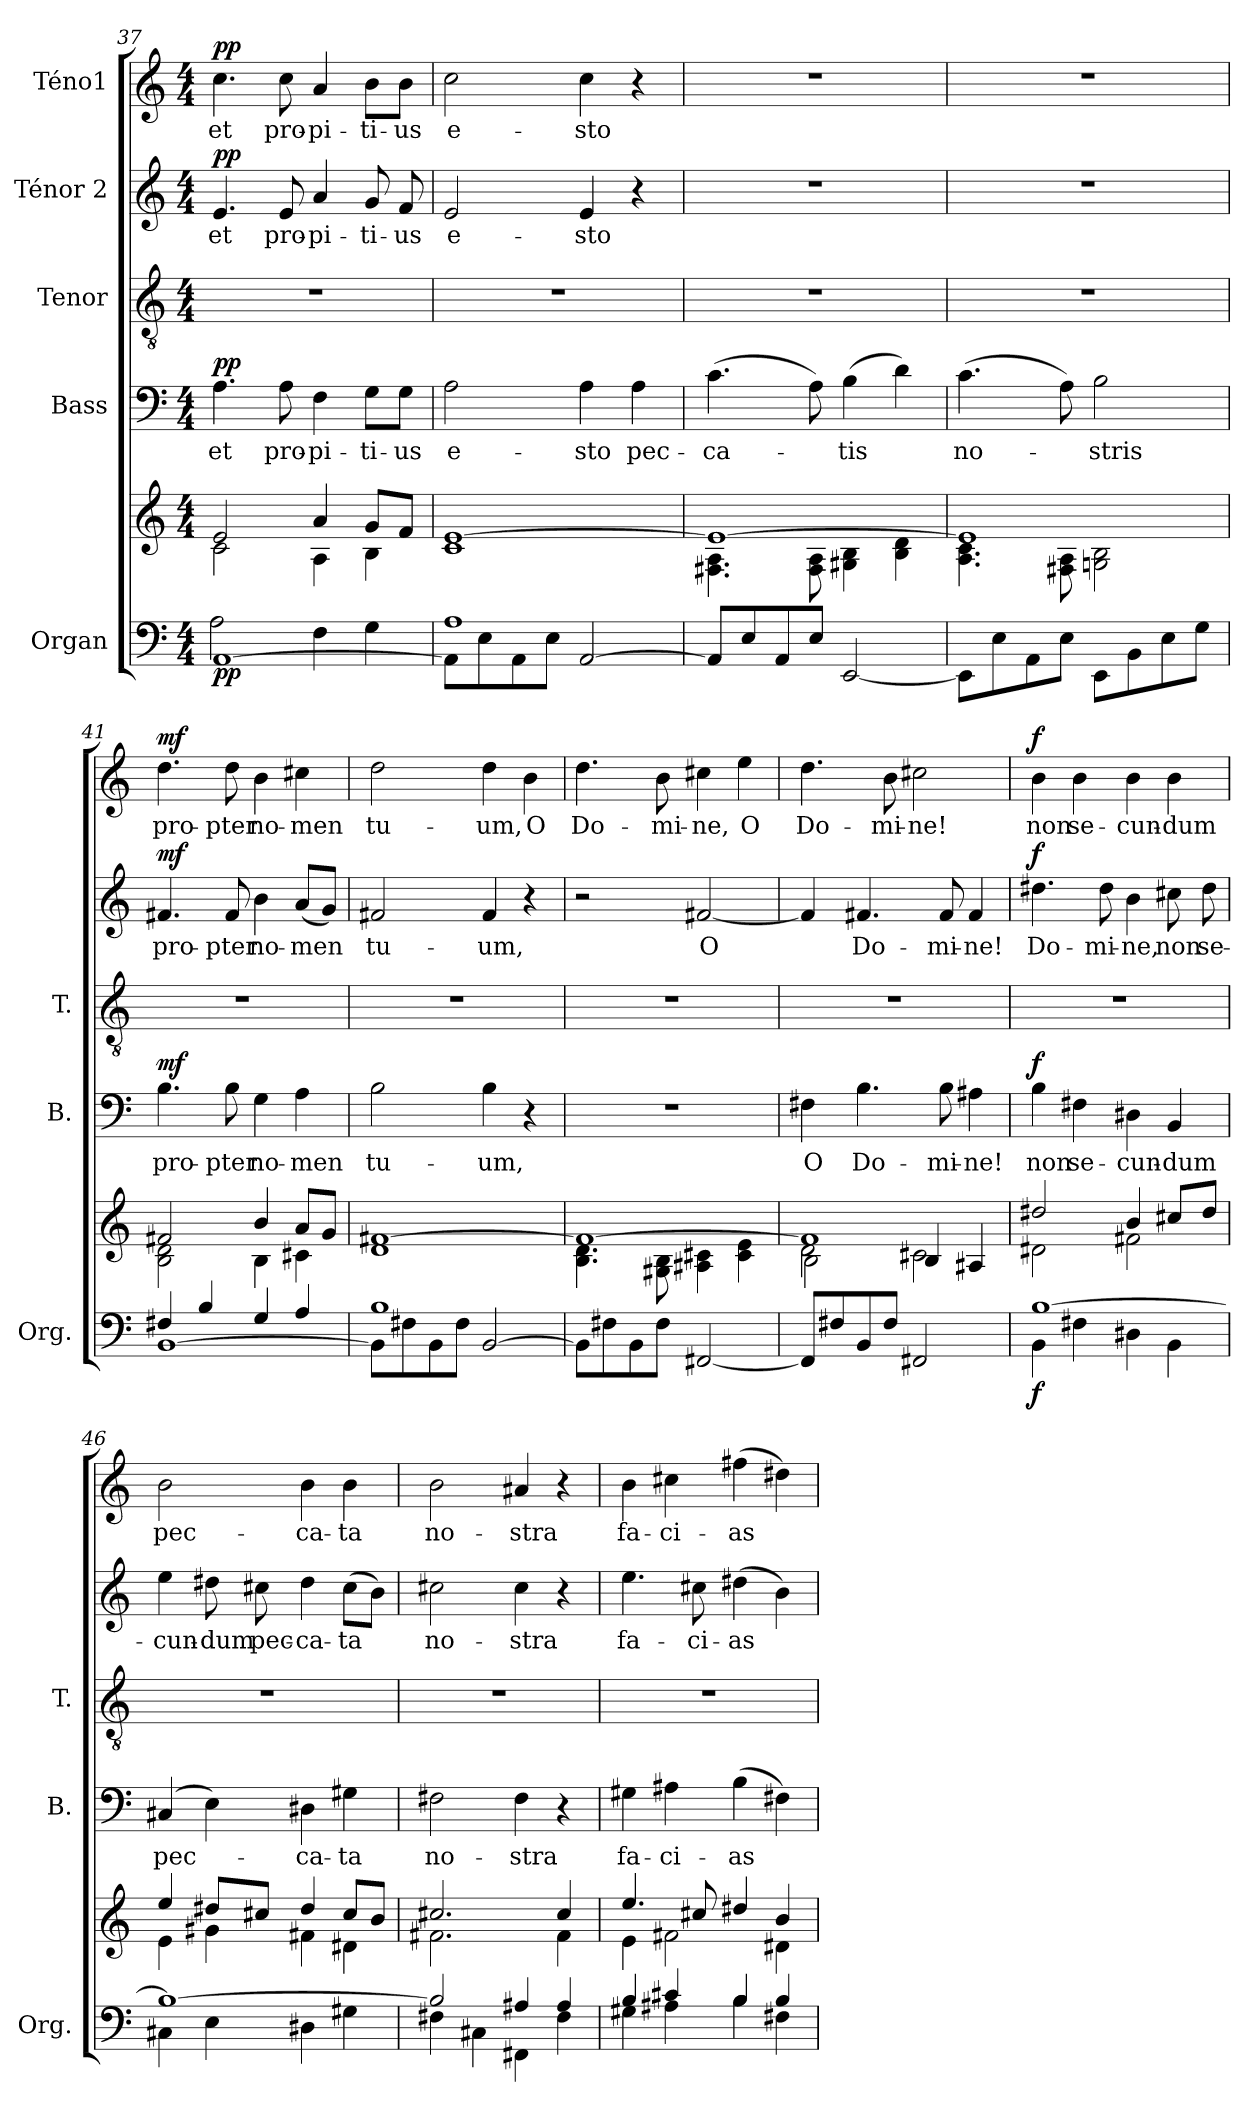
**kern	**kern	**dynam	**kern	**text	**dynam	**kern	**kern	**text	**dynam	**kern	**text	**dynam
*part5	*part5	*part5	*part4	*part4	*part4	*part3	*part2	*part2	*part2	*part1	*part1	*part1
*staff6	*staff5	*staff5/6	*staff4	*staff4	*staff4	*staff3	*staff2	*staff2	*staff2	*staff1	*staff1	*staff1
*I"Organ	*	*	*I"Bass	*	*	*I"Tenor	*I"Ténor 2	*	*	*I"Téno1	*	*
*I'Org.	*	*	*I'B.	*	*	*I'T.	*	*	*	*	*	*
*clefF4	*clefG2	*	*clefF4	*	*	*clefGv2	*clefG2	*	*	*clefG2	*	*
*k[]	*k[]	*	*k[]	*	*	*k[]	*k[]	*	*	*k[]	*	*
*M4/4	*M4/4	*	*M4/4	*	*	*M4/4	*M4/4	*	*	*M4/4	*	*
=37	=37	=37	=37	=37	=37	=37	=37	=37	=37	=37	=37	=37
*^	*^	*	*	*	*	*	*	*	*	*	*	*
!	!	!	!	!LO:DY:b=2	!	!LO:LY:b	!LO:DY:b	!	!	!LO:LY:b	!LO:DY:b	!	!LO:LY:b	!LO:DY:b
[1AA	2A\	2e/	2c\	pp	4.A\	et	pp	1r	4.e/	et	pp	4.cc\	et	pp
!	!	!	!	!	!	!LO:LY:b	!	!	!	!LO:LY:b	!	!	!LO:LY:b	!
.	.	.	.	.	8A\	pro-	.	.	8e/	pro-	.	8cc\	pro-	.
!	!	!	!	!	!	!LO:LY:b	!	!	!	!LO:LY:b	!	!	!LO:LY:b	!
.	4F\	4a/	4A\	.	4F\	-pi-	.	.	4a/	-pi-	.	4a/	-pi-	.
!	!	!	!	!	!	!LO:LY:b	!	!	!	!LO:LY:b	!	!	!LO:LY:b	!
.	4G\	8g/L	4B\	.	8G\L	-ti-	.	.	8g/	-ti-	.	8b\L	-ti-	.
!	!	!	!	!	!	!LO:LY:b	!	!	!	!LO:LY:b	!	!	!LO:LY:b	!
.	.	8f/J	.	.	8G\J	-us	.	.	8f/	-us	.	8b\J	-us	.
=38	=38	=38	=38	=38	=38	=38	=38	=38	=38	=38	=38	=38	=38	=38
!	!	!	!	!	!	!LO:LY:b	!	!	!	!LO:LY:b	!	!	!LO:LY:b	!
8AA\L]	1A	[1e	1c	.	2A\	e-	.	1r	2e/	e-	.	2cc\	e-	.
8E\	.	.	.	.	.	.	.	.	.	.	.	.	.	.
8AA\	.	.	.	.	.	.	.	.	.	.	.	.	.	.
8E\J	.	.	.	.	.	.	.	.	.	.	.	.	.	.
!	!	!	!	!	!	!LO:LY:b	!	!	!	!LO:LY:b	!	!	!LO:LY:b	!
[2AA/	.	.	.	.	4A\	-sto	.	.	4e/	-sto	.	4cc\	-sto	.
!	!	!	!	!	!	!LO:LY:b	!	!	!	!	!	!	!	!
.	.	.	.	.	4A\	pec-	.	.	4r	.	.	4r	.	.
*v	*v	*	*	*	*	*	*	*	*	*	*	*	*	*
!!LO:LB:g=z
=39	=39	=39	=39	=39	=39	=39	=39	=39	=39	=39	=39	=39	=39
!	!	!	!	!	!LO:LY:b	!	!	!	!	!	!	!	!
8AA/L]	1e_	4.F#X\ 4.A\	.	(>4.c\	-ca-	.	1r	1r	.	.	1r	.	.
8E/	.	.	.	.	.	.	.	.	.	.	.	.	.
8AA/	.	.	.	.	.	.	.	.	.	.	.	.	.
8E/J	.	8F#\ 8A\	.	8A\)	.	.	.	.	.	.	.	.	.
!	!	!	!	!	!LO:LY:b	!	!	!	!	!	!	!	!
[2EE/	.	4G#X\ 4B\	.	(>4B\	-tis	.	.	.	.	.	.	.	.
.	.	4B\ 4d\	.	4d\)	.	.	.	.	.	.	.	.	.
=40	=40	=40	=40	=40	=40	=40	=40	=40	=40	=40	=40	=40	=40
!	!	!	!	!	!LO:LY:b	!	!	!	!	!	!	!	!
8EE\L]	1e]	4.A\ 4.c\	.	(>4.c\	no-	.	1r	1r	.	.	1r	.	.
8E\	.	.	.	.	.	.	.	.	.	.	.	.	.
8AA\	.	.	.	.	.	.	.	.	.	.	.	.	.
8E\J	.	8F#X\ 8A\	.	8A\)	.	.	.	.	.	.	.	.	.
!	!	!	!	!	!LO:LY:b	!	!	!	!	!	!	!	!
8EE\L	.	2Gn\ 2B\	.	2B\	-stris	.	.	.	.	.	.	.	.
8BB\	.	.	.	.	.	.	.	.	.	.	.	.	.
8E\	.	.	.	.	.	.	.	.	.	.	.	.	.
8G\J	.	.	.	.	.	.	.	.	.	.	.	.	.
=41	=41	=41	=41	=41	=41	=41	=41	=41	=41	=41	=41	=41	=41
*^	*	*	*	*	*	*	*	*	*	*	*	*	*
!	!	!	!	!	!	!LO:LY:b	!LO:DY:b	!	!	!LO:LY:b	!LO:DY:b	!	!LO:LY:b	!LO:DY:b
[1BB	4F#X/	2f#X/	2B\ 2d\	.	4.B\	pro-	mf	1r	4.f#X/	pro-	mf	4.dd\	pro-	mf
.	4B/	.	.	.	.	.	.	.	.	.	.	.	.	.
!	!	!	!	!	!	!LO:LY:b	!	!	!	!LO:LY:b	!	!	!LO:LY:b	!
.	.	.	.	.	8B\	-pter	.	.	8f#/	-pter	.	8dd\	-pter	.
!	!	!	!	!	!	!LO:LY:b	!	!	!	!LO:LY:b	!	!	!LO:LY:b	!
.	4G/	4b/	4B\	.	4G\	no-	.	.	4b\	no-	.	4b\	no-	.
!	!	!	!	!	!	!LO:LY:b	!	!	!	!LO:LY:b	!	!	!LO:LY:b	!
.	4A/	8a/L	4c#X\	.	4A\	-men	.	.	(<8a/L	-men	.	4cc#X\	-men	.
.	.	8g/J	.	.	.	.	.	.	8g/J)	.	.	.	.	.
=42	=42	=42	=42	=42	=42	=42	=42	=42	=42	=42	=42	=42	=42	=42
!	!	!	!	!	!	!LO:LY:b	!	!	!	!LO:LY:b	!	!	!LO:LY:b	!
8BB\L]	1B	[1f#X	1d	.	2B\	tu-	.	1r	2f#X/	tu-	.	2dd\	tu-	.
8F#X\	.	.	.	.	.	.	.	.	.	.	.	.	.	.
8BB\	.	.	.	.	.	.	.	.	.	.	.	.	.	.
8F#\J	.	.	.	.	.	.	.	.	.	.	.	.	.	.
!	!	!	!	!	!	!LO:LY:b	!	!	!	!LO:LY:b	!	!	!LO:LY:b	!
[2BB/	.	.	.	.	4B\	-um,	.	.	4f#/	-um,	.	4dd\	-um,	.
!	!	!	!	!	!	!	!	!	!	!	!	!	!LO:LY:b	!
.	.	.	.	.	4r	.	.	.	4r	.	.	4b\	O	.
*v	*v	*	*	*	*	*	*	*	*	*	*	*	*	*
=43	=43	=43	=43	=43	=43	=43	=43	=43	=43	=43	=43	=43	=43
!	!	!	!	!	!	!	!	!	!	!	!	!LO:LY:b	!
8BB\L]	1f#_	4.B\ 4.d\	.	1r	.	.	1r	2r	.	.	4.dd\	Do-	.
8F#X\	.	.	.	.	.	.	.	.	.	.	.	.	.
8BB\	.	.	.	.	.	.	.	.	.	.	.	.	.
!	!	!	!	!	!	!	!	!	!	!	!	!LO:LY:b	!
8F#\J	.	8G#X\ 8B\	.	.	.	.	.	.	.	.	8b\	-mi-	.
!	!	!	!	!	!	!	!	!	!LO:LY:b	!	!	!LO:LY:b	!
[2FF#X/	.	4A#X\ 4c#X\	.	.	.	.	.	[2f#X/	O	.	4cc#X\	-ne,	.
!	!	!	!	!	!	!	!	!	!	!	!	!LO:LY:b	!
.	.	4c#\ 4e\	.	.	.	.	.	.	.	.	4ee\	O	.
!!LO:PB:g=z
=44	=44	=44	=44	=44	=44	=44	=44	=44	=44	=44	=44	=44	=44
*	*	*^	*	*	*	*	*	*	*	*	*	*	*
!	!	!	!	!	!	!LO:LY:b	!	!	!	!	!	!	!LO:LY:b	!
8FF#/L]	1f#]	2d\	2B\	.	4F#X\	O	.	1r	4f#/]	.	.	4.dd\	Do-	.
8F#X/	.	.	.	.	.	.	.	.	.	.	.	.	.	.
!	!	!	!	!	!	!LO:LY:b	!	!	!	!LO:LY:b	!	!	!	!
8BB/	.	.	.	.	4.B\	Do-	.	.	4.f#X/	Do-	.	.	.	.
!	!	!	!	!	!	!	!	!	!	!	!	!	!LO:LY:b	!
8F#/J	.	.	.	.	.	.	.	.	.	.	.	8b\	-mi-	.
!	!	!	!	!	!	!	!	!	!	!	!	!	!LO:LY:b	!
2FF#X/	.	2c#X\	4B/	.	.	.	.	.	.	.	.	2cc#X\	-ne!	.
!	!	!	!	!	!	!LO:LY:b	!	!	!	!LO:LY:b	!	!	!	!
.	.	.	.	.	8B\	-mi-	.	.	8f#/	-mi-	.	.	.	.
!	!	!	!	!	!	!LO:LY:b	!	!	!	!LO:LY:b	!	!	!	!
.	.	.	4A#X/	.	4A#X\	-ne!	.	.	4f#/	-ne!	.	.	.	.
=45	=45	=45	=45	=45	=45	=45	=45	=45	=45	=45	=45	=45	=45	=45
*^	*	*	*	*	*	*	*	*	*	*	*	*	*	*
!	!	!	!	!	!LO:DY:b=2	!	!LO:LY:b	!LO:DY:b	!	!	!LO:LY:b	!LO:DY:b	!	!LO:LY:b	!LO:DY:b
*	*	*	*v	*v	*	*	*	*	*	*	*	*	*	*	*
[1B	4BB\	2dd#X/	2d#X\	f	4B\	non	f	1r	4.dd#X\	Do-	f	4b\	non	f
!	!	!	!	!	!	!LO:LY:b	!	!	!	!	!	!	!LO:LY:b	!
.	4F#X\	.	.	.	4F#X\	se-	.	.	.	.	.	4b\	se-	.
!	!	!	!	!	!	!	!	!	!	!LO:LY:b	!	!	!	!
.	.	.	.	.	.	.	.	.	8dd#\	-mi-	.	.	.	.
!	!	!	!	!	!	!LO:LY:b	!	!	!	!LO:LY:b	!	!	!LO:LY:b	!
.	4D#X\	4b/	2f#X\	.	4D#X\	-cun-	.	.	4b\	-ne,	.	4b\	-cun-	.
!	!	!	!	!	!	!LO:LY:b	!	!	!	!LO:LY:b	!	!	!LO:LY:b	!
.	4BB\	8cc#X/L	.	.	4BB/	-dum	.	.	8cc#X\	non	.	4b\	-dum	.
!	!	!	!	!	!	!	!	!	!	!LO:LY:b	!	!	!	!
.	.	8dd#/J	.	.	.	.	.	.	8dd#\	se-	.	.	.	.
=46	=46	=46	=46	=46	=46	=46	=46	=46	=46	=46	=46	=46	=46	=46
!	!	!	!	!	!	!LO:LY:b	!	!	!	!LO:LY:b	!	!	!LO:LY:b	!
1B_	4C#X\	4ee/	4e\	.	(>4C#X/	pec-	.	1r	4ee\	-cun-	.	2b\	pec-	.
!	!	!	!	!	!	!	!	!	!	!LO:LY:b	!	!	!	!
.	4E\	8dd#X/L	4g#X\	.	4E\)	.	.	.	8dd#X\	-dum	.	.	.	.
!	!	!	!	!	!	!	!	!	!	!LO:LY:b	!	!	!	!
.	.	8cc#X/J	.	.	.	.	.	.	8cc#X\	pec-	.	.	.	.
!	!	!	!	!	!	!LO:LY:b	!	!	!	!LO:LY:b	!	!	!LO:LY:b	!
.	4D#X\	4dd#/	4f#X\	.	4D#X\	-ca-	.	.	4dd#\	-ca-	.	4b\	-ca-	.
!	!	!	!	!	!	!LO:LY:b	!	!	!	!LO:LY:b	!	!	!LO:LY:b	!
.	4G#X\	8cc#/L	4d#X\	.	4G#X\	-ta	.	.	(>8cc#\L	-ta	.	4b\	-ta	.
.	.	8b/J	.	.	.	.	.	.	8b\J)	.	.	.	.	.
=47	=47	=47	=47	=47	=47	=47	=47	=47	=47	=47	=47	=47	=47	=47
!	!	!	!	!	!	!LO:LY:b	!	!	!	!LO:LY:b	!	!	!LO:LY:b	!
2B/]	4F#X\	2.cc#X/	2.f#X\	.	2F#X\	no-	.	1r	2cc#X\	no-	.	2b\	no-	.
.	4C#X\	.	.	.	.	.	.	.	.	.	.	.	.	.
!	!	!	!	!	!	!LO:LY:b	!	!	!	!LO:LY:b	!	!	!LO:LY:b	!
4A#X/	4FF#X\	.	.	.	4F#\	-stra	.	.	4cc#\	-stra	.	4a#X/	-stra	.
4A#/	4F#\	4cc#/	4f#\	.	4r	.	.	.	4r	.	.	4r	.	.
!!LO:LB:g=z
=48	=48	=48	=48	=48	=48	=48	=48	=48	=48	=48	=48	=48	=48	=48
!	!	!	!	!	!	!LO:LY:b	!	!	!	!LO:LY:b	!	!	!LO:LY:b	!
4B/	4G#X\	4.ee/	4e\	.	4G#X\	fa-	.	1r	4.ee\	fa-	.	4b\	fa-	.
!	!	!	!	!	!	!LO:LY:b	!	!	!	!	!	!	!LO:LY:b	!
4c#X/	4A#X\	.	2f#X\	.	4A#X\	-ci-	.	.	.	.	.	4cc#X\	-ci-	.
!	!	!	!	!	!	!	!	!	!	!LO:LY:b	!	!	!	!
.	.	8cc#X/	.	.	.	.	.	.	8cc#X\	-ci-	.	.	.	.
!	!	!	!	!	!	!LO:LY:b	!	!	!	!LO:LY:b	!	!	!LO:LY:b	!
4B/	4B\	4dd#X/	.	.	(>4B\	-as	.	.	(>4dd#X\	-as	.	(>4ff#X\	-as	.
4B/	4F#X\	4b/	4d#X\	.	4F#X\)	.	.	.	4b\)	.	.	4dd#X\)	.	.
*v	*v	*	*	*	*	*	*	*	*	*	*	*	*	*
*	*v	*v	*	*	*	*	*	*	*	*	*	*	*
=	=	=	=	=	=	=	=	=	=	=	=	=
*-	*-	*-	*-	*-	*-	*-	*-	*-	*-	*-	*-	*-
